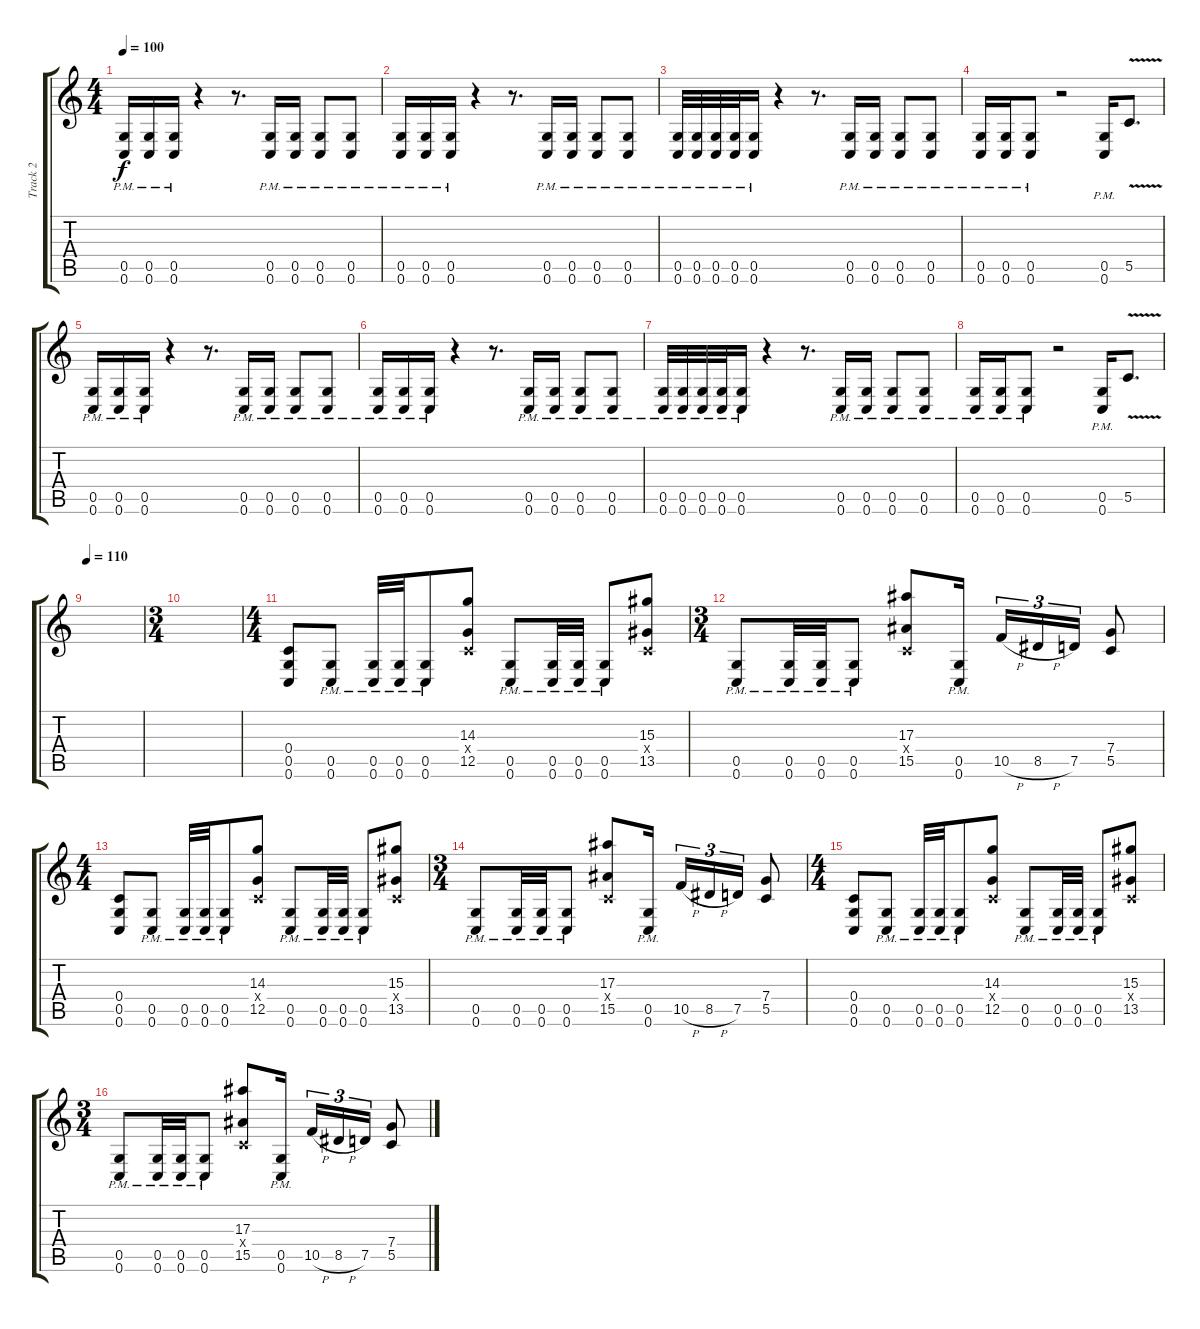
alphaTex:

\track ("Track 2" "Track 2") {instrument distortionguitar}
\staff {score tabs}
\tuning (D4 A3 F3 C3 G2 C2) {hide}
\ts (4 4)
\tempo 100
\clef g2
\ks c
(0.5{pm} 0.6{pm}).16{dy f balance 8} (0.5{pm} 0.6{pm}).16 (0.5{pm} 0.6{pm}).16 r.4 r.8{d} (0.5{pm} 0.6{pm}).16 (0.5{pm} 0.6{pm}).16 (0.5{pm} 0.6{pm}).8 (0.5{pm} 0.6{pm}).8 |
(0.5{pm} 0.6{pm}).16 (0.5{pm} 0.6{pm}).16 (0.5{pm} 0.6{pm}).16 r.4 r.8{d} (0.5{pm} 0.6{pm}).16 (0.5{pm} 0.6{pm}).16 (0.5{pm} 0.6{pm}).8 (0.5{pm} 0.6{pm}).8 |
(0.5{pm} 0.6{pm}).32 (0.5{pm} 0.6{pm}).32 (0.5{pm} 0.6{pm}).32 (0.5{pm} 0.6{pm}).32 (0.5{pm} 0.6{pm}).16 r.4 r.8{d} (0.5{pm} 0.6{pm}).16 (0.5{pm} 0.6{pm}).16 (0.5{pm} 0.6{pm}).8 (0.5{pm} 0.6{pm}).8 |
(0.5{pm} 0.6{pm}).16 (0.5{pm} 0.6{pm}).16 (0.5{pm} 0.6{pm}).8 r.2 (0.5{pm} 0.6{pm}).16 5.5{v}.8{d} |
(0.5{pm} 0.6{pm}).16 (0.5{pm} 0.6{pm}).16 (0.5{pm} 0.6{pm}).16 r.4 r.8{d} (0.5{pm} 0.6{pm}).16 (0.5{pm} 0.6{pm}).16 (0.5{pm} 0.6{pm}).8 (0.5{pm} 0.6{pm}).8 |
(0.5{pm} 0.6{pm}).16 (0.5{pm} 0.6{pm}).16 (0.5{pm} 0.6{pm}).16 r.4 r.8{d} (0.5{pm} 0.6{pm}).16 (0.5{pm} 0.6{pm}).16 (0.5{pm} 0.6{pm}).8 (0.5{pm} 0.6{pm}).8 |
(0.5{pm} 0.6{pm}).32 (0.5{pm} 0.6{pm}).32 (0.5{pm} 0.6{pm}).32 (0.5{pm} 0.6{pm}).32 (0.5{pm} 0.6{pm}).16 r.4 r.8{d} (0.5{pm} 0.6{pm}).16 (0.5{pm} 0.6{pm}).16 (0.5{pm} 0.6{pm}).8 (0.5{pm} 0.6{pm}).8 |
(0.5{pm} 0.6{pm}).16 (0.5{pm} 0.6{pm}).16 (0.5{pm} 0.6{pm}).8 r.2 (0.5{pm} 0.6{pm}).16 5.5{v}.8{d} |
\tempo 110
|
\ts (3 4)
|
\ts (4 4)
(0.4 0.5 0.6).8 (0.5{pm} 0.6{pm}).8 (0.5{pm} 0.6{pm}).32 (0.5{pm} 0.6{pm}).32 (0.5{pm} 0.6{pm}).8 (14.3 0.4{x} 12.5).8 (0.5{pm} 0.6{pm}).8 (0.5{pm} 0.6{pm}).32 (0.5{pm} 0.6{pm}).32 (0.5{pm} 0.6{pm}).8 (15.3 0.4{x} 13.5).8 |
\ts (3 4)
(0.5{pm} 0.6{pm}).8 (0.5{pm} 0.6{pm}).32 (0.5{pm} 0.6{pm}).32 (0.5{pm} 0.6{pm}).8 (17.3 0.4{x} 15.5).8 (0.5{pm} 0.6{pm}).16 10.5{h}.16{tu (3 2)} 8.5{h}.16{tu (3 2)} 7.5.16{tu (3 2)} (7.4 5.5).8 |
\ts (4 4)
(0.4 0.5 0.6).8 (0.5{pm} 0.6{pm}).8 (0.5{pm} 0.6{pm}).32 (0.5{pm} 0.6{pm}).32 (0.5{pm} 0.6{pm}).8 (14.3 0.4{x} 12.5).8 (0.5{pm} 0.6{pm}).8 (0.5{pm} 0.6{pm}).32 (0.5{pm} 0.6{pm}).32 (0.5{pm} 0.6{pm}).8 (15.3 0.4{x} 13.5).8 |
\ts (3 4)
(0.5{pm} 0.6{pm}).8 (0.5{pm} 0.6{pm}).32 (0.5{pm} 0.6{pm}).32 (0.5{pm} 0.6{pm}).8 (17.3 0.4{x} 15.5).8 (0.5{pm} 0.6{pm}).16 10.5{h}.16{tu (3 2)} 8.5{h}.16{tu (3 2)} 7.5.16{tu (3 2)} (7.4 5.5).8 |
\ts (4 4)
(0.4 0.5 0.6).8 (0.5{pm} 0.6{pm}).8 (0.5{pm} 0.6{pm}).32 (0.5{pm} 0.6{pm}).32 (0.5{pm} 0.6{pm}).8 (14.3 0.4{x} 12.5).8 (0.5{pm} 0.6{pm}).8 (0.5{pm} 0.6{pm}).32 (0.5{pm} 0.6{pm}).32 (0.5{pm} 0.6{pm}).8 (15.3 0.4{x} 13.5).8 |
\ts (3 4)
(0.5{pm} 0.6{pm}).8 (0.5{pm} 0.6{pm}).32 (0.5{pm} 0.6{pm}).32 (0.5{pm} 0.6{pm}).8 (17.3 0.4{x} 15.5).8 (0.5{pm} 0.6{pm}).16 10.5{h}.16{tu (3 2)} 8.5{h}.16{tu (3 2)} 7.5.16{tu (3 2)} (7.4 5.5).8
